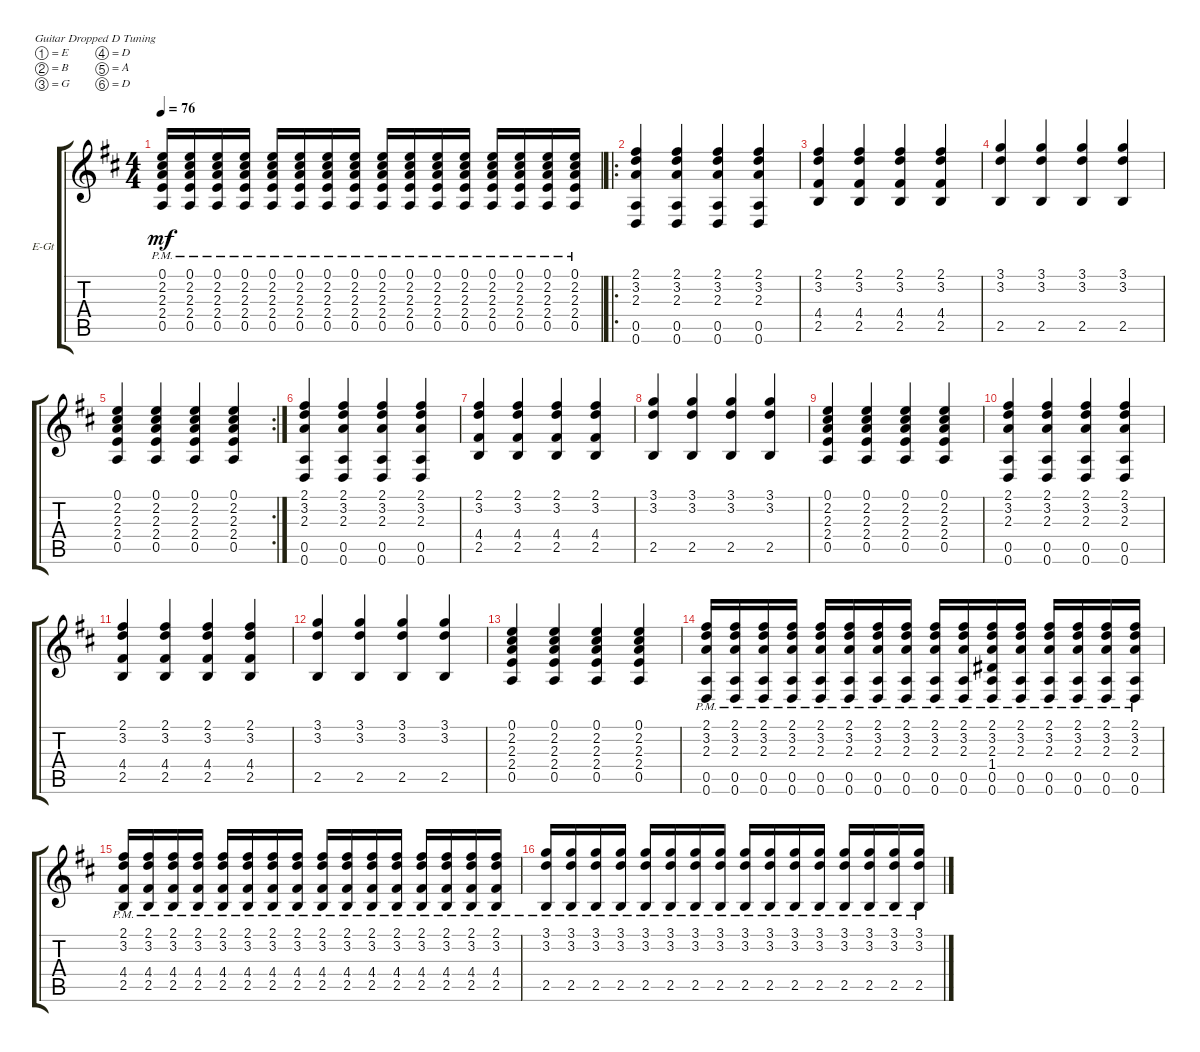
\bracketExtendMode groupsimilarinstruments
\firstSystemTrackNameOrientation horizontal
\otherSystemsTrackNameOrientation horizontal
\track ("Electric Guitar" "E-Gt") {instrument electricguitarclean}
\staff {score tabs}
\tuning (E4 B3 G3 D3 A2 D2)
\ts (4 4)
\tempo 76
\clef g2
\ks d
(0.1{pm} 2.2{pm} 2.3{pm} 2.4{pm} 0.5{pm}).16{dy mf} (0.1{pm} 2.2{pm} 2.3{pm} 2.4{pm} 0.5{pm}).16 (0.1{pm} 2.2{pm} 2.3{pm} 2.4{pm} 0.5{pm}).16 (0.1{pm} 2.2{pm} 2.3{pm} 2.4{pm} 0.5{pm}).16 (0.1{pm} 2.2{pm} 2.3{pm} 2.4{pm} 0.5{pm}).16 (0.1{pm} 2.2{pm} 2.3{pm} 2.4{pm} 0.5{pm}).16 (0.1{pm} 2.2{pm} 2.3{pm} 2.4{pm} 0.5{pm}).16 (0.1{pm} 2.2{pm} 2.3{pm} 2.4{pm} 0.5{pm}).16 (0.1{pm} 2.2{pm} 2.3{pm} 2.4{pm} 0.5{pm}).16 (0.1{pm} 2.2{pm} 2.3{pm} 2.4{pm} 0.5{pm}).16 (0.1{pm} 2.2{pm} 2.3{pm} 2.4{pm} 0.5{pm}).16 (0.1{pm} 2.2{pm} 2.3{pm} 2.4{pm} 0.5{pm}).16 (0.1{pm} 2.2{pm} 2.3{pm} 2.4{pm} 0.5{pm}).16 (0.1{pm} 2.2{pm} 2.3{pm} 2.4{pm} 0.5{pm}).16 (0.1{pm} 2.2{pm} 2.3{pm} 2.4{pm} 0.5{pm}).16 (0.1{pm} 2.2{pm} 2.3{pm} 2.4{pm} 0.5{pm}).16 |
\ro
(2.1 3.2 2.3 0.5 0.6).4 (2.1 3.2 2.3 0.5 0.6).4 (2.1 3.2 2.3 0.5 0.6).4 (2.1 3.2 2.3 0.5 0.6).4 |
(2.1 3.2 4.4 2.5).4 (2.1 3.2 4.4 2.5).4 (2.1 3.2 4.4 2.5).4 (2.1 3.2 4.4 2.5).4 |
(3.1 3.2 2.5).4 (3.1 3.2 2.5).4 (3.1 3.2 2.5).4 (3.1 3.2 2.5).4 |
\rc 2
(0.1 2.2 2.3 2.4 0.5).4 (0.1 2.2 2.3 2.4 0.5).4 (0.1 2.2 2.3 2.4 0.5).4 (0.1 2.2 2.3 2.4 0.5).4 |
(2.1 3.2 2.3 0.5 0.6).4 (2.1 3.2 2.3 0.5 0.6).4 (2.1 3.2 2.3 0.5 0.6).4 (2.1 3.2 2.3 0.5 0.6).4 |
(2.1 3.2 4.4 2.5).4 (2.1 3.2 4.4 2.5).4 (2.1 3.2 4.4 2.5).4 (2.1 3.2 4.4 2.5).4 |
(3.1 3.2 2.5).4 (3.1 3.2 2.5).4 (3.1 3.2 2.5).4 (3.1 3.2 2.5).4 |
(0.1 2.2 2.3 2.4 0.5).4 (0.1 2.2 2.3 2.4 0.5).4 (0.1 2.2 2.3 2.4 0.5).4 (0.1 2.2 2.3 2.4 0.5).4 |
(2.1 3.2 2.3 0.5 0.6).4 (2.1 3.2 2.3 0.5 0.6).4 (2.1 3.2 2.3 0.5 0.6).4 (2.1 3.2 2.3 0.5 0.6).4 |
(2.1 3.2 4.4 2.5).4 (2.1 3.2 4.4 2.5).4 (2.1 3.2 4.4 2.5).4 (2.1 3.2 4.4 2.5).4 |
(3.1 3.2 2.5).4 (3.1 3.2 2.5).4 (3.1 3.2 2.5).4 (3.1 3.2 2.5).4 |
(0.1 2.2 2.3 2.4 0.5).4 (0.1 2.2 2.3 2.4 0.5).4 (0.1 2.2 2.3 2.4 0.5).4 (0.1 2.2 2.3 2.4 0.5).4 |
(2.1{pm} 3.2{pm} 2.3{pm} 0.5{pm} 0.6{pm}).16 (2.1{pm} 3.2{pm} 2.3{pm} 0.5{pm} 0.6{pm}).16 (2.1{pm} 3.2{pm} 2.3{pm} 0.5{pm} 0.6{pm}).16 (2.1{pm} 3.2{pm} 2.3{pm} 0.5{pm} 0.6{pm}).16 (2.1{pm} 3.2{pm} 2.3{pm} 0.5{pm} 0.6{pm}).16 (2.1{pm} 3.2{pm} 2.3{pm} 0.5{pm} 0.6{pm}).16 (2.1{pm} 3.2{pm} 2.3{pm} 0.5{pm} 0.6{pm}).16 (2.1{pm} 3.2{pm} 2.3{pm} 0.5{pm} 0.6{pm}).16 (2.1{pm} 3.2{pm} 2.3{pm} 0.5{pm} 0.6{pm}).16 (2.1{pm} 3.2{pm} 2.3{pm} 0.5{pm} 0.6{pm}).16 (2.1{pm} 3.2{pm} 2.3{pm} 0.5{pm} 0.6{pm} 1.4).16 (2.1{pm} 3.2{pm} 2.3{pm} 0.5{pm} 0.6{pm}).16 (2.1{pm} 3.2{pm} 2.3{pm} 0.5{pm} 0.6{pm}).16 (2.1{pm} 3.2{pm} 2.3{pm} 0.5{pm} 0.6{pm}).16 (2.1{pm} 3.2{pm} 2.3{pm} 0.5{pm} 0.6{pm}).16 (2.1{pm} 3.2{pm} 2.3{pm} 0.5{pm} 0.6{pm}).16 |
(2.1{pm} 3.2{pm} 4.4{pm} 2.5{pm}).16 (2.1{pm} 3.2{pm} 4.4{pm} 2.5{pm}).16 (2.1{pm} 3.2{pm} 4.4{pm} 2.5{pm}).16 (2.1{pm} 3.2{pm} 4.4{pm} 2.5{pm}).16 (2.1{pm} 3.2{pm} 4.4{pm} 2.5{pm}).16 (2.1{pm} 3.2{pm} 4.4{pm} 2.5{pm}).16 (2.1{pm} 3.2{pm} 4.4{pm} 2.5{pm}).16 (2.1{pm} 3.2{pm} 4.4{pm} 2.5{pm}).16 (2.1{pm} 3.2{pm} 4.4{pm} 2.5{pm}).16 (2.1{pm} 3.2{pm} 4.4{pm} 2.5{pm}).16 (2.1{pm} 3.2{pm} 4.4{pm} 2.5{pm}).16 (2.1{pm} 3.2{pm} 4.4{pm} 2.5{pm}).16 (2.1{pm} 3.2{pm} 4.4{pm} 2.5{pm}).16 (2.1{pm} 3.2{pm} 4.4{pm} 2.5{pm}).16 (2.1{pm} 3.2{pm} 4.4{pm} 2.5{pm}).16 (2.1{pm} 3.2{pm} 4.4{pm} 2.5{pm}).16 |
(3.1{pm} 3.2{pm} 2.5{pm}).16 (3.1{pm} 3.2{pm} 2.5{pm}).16 (3.1{pm} 3.2{pm} 2.5{pm}).16 (3.1{pm} 3.2{pm} 2.5{pm}).16 (3.1{pm} 3.2{pm} 2.5{pm}).16 (3.1{pm} 3.2{pm} 2.5{pm}).16 (3.1{pm} 3.2{pm} 2.5{pm}).16 (3.1{pm} 3.2{pm} 2.5{pm}).16 (3.1{pm} 3.2{pm} 2.5{pm}).16 (3.1{pm} 3.2{pm} 2.5{pm}).16 (3.1{pm} 3.2{pm} 2.5{pm}).16 (3.1{pm} 3.2{pm} 2.5{pm}).16 (3.1{pm} 3.2{pm} 2.5{pm}).16 (3.1{pm} 3.2{pm} 2.5{pm}).16 (3.1{pm} 3.2{pm} 2.5{pm}).16 (3.1{pm} 3.2{pm} 2.5{pm}).16
